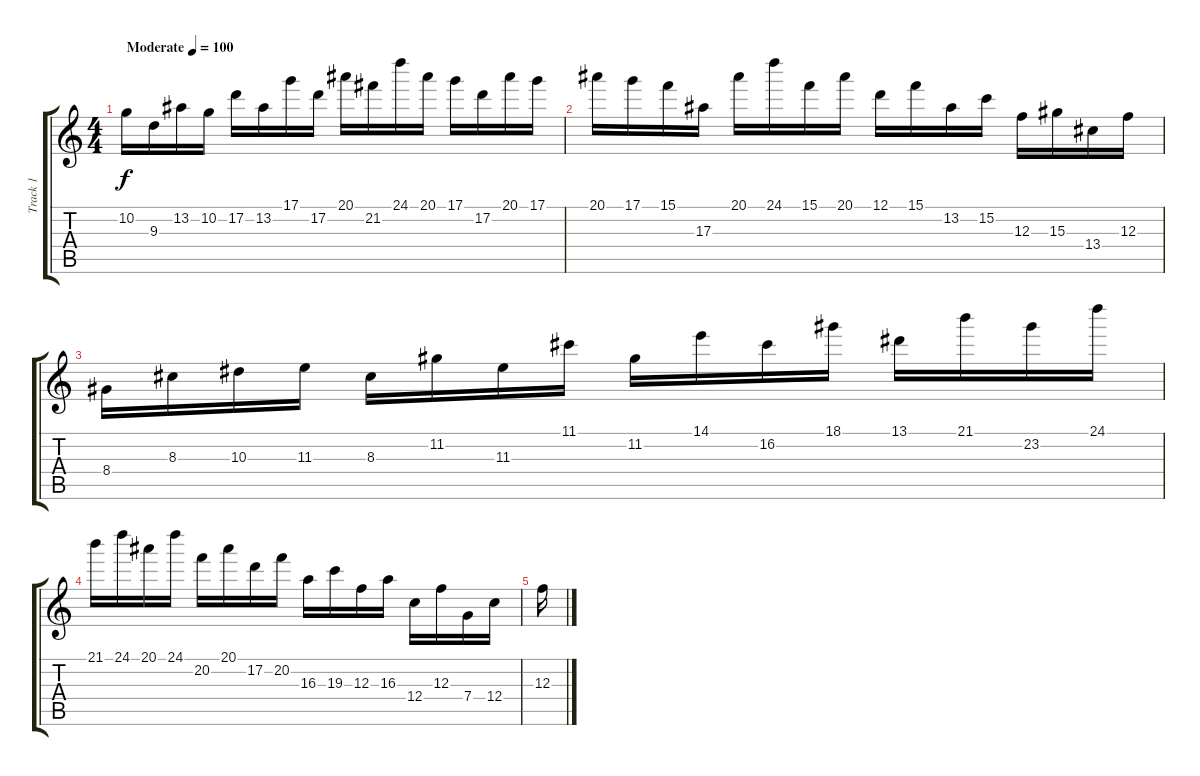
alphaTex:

\track ("Track 1" "Track 1") {instrument acousticguitarsteel}
\staff {score tabs}
\tuning (D4 A3 F3 C3 G2 D2) {hide}
\ts (4 4)
\tempo (100 "Moderate")
\clef g2
\ks c
10.2.16{dy f instrument acousticguitarsteel} 9.3.16 13.2.16 10.2.16 17.2.16 13.2.16 17.1.16 17.2.16 20.1.16 21.2.16 24.1.16 20.1.16 17.1.16 17.2.16 20.1.16 17.1.16 |
20.1.16 17.1.16 15.1.16 17.3.16 20.1.16 24.1.16 15.1.16 20.1.16 12.1.16 15.1.16 13.2.16 15.2.16 12.3.16 15.3.16 13.4.16 12.3.16 |
8.4.16 8.3.16 10.3.16 11.3.16 8.3.16 11.2.16 11.3.16 11.1.16 11.2.16 14.1.16 16.2.16 18.1.16 13.1.16 21.1.16 23.2.16 24.1.16 |
21.1.16 24.1.16 20.1.16 24.1.16 20.2.16 20.1.16 17.2.16 20.2.16 16.3.16 19.3.16 12.3.16 16.3.16 12.4.16 12.3.16 7.4.16 12.4.16 |
12.3.16
